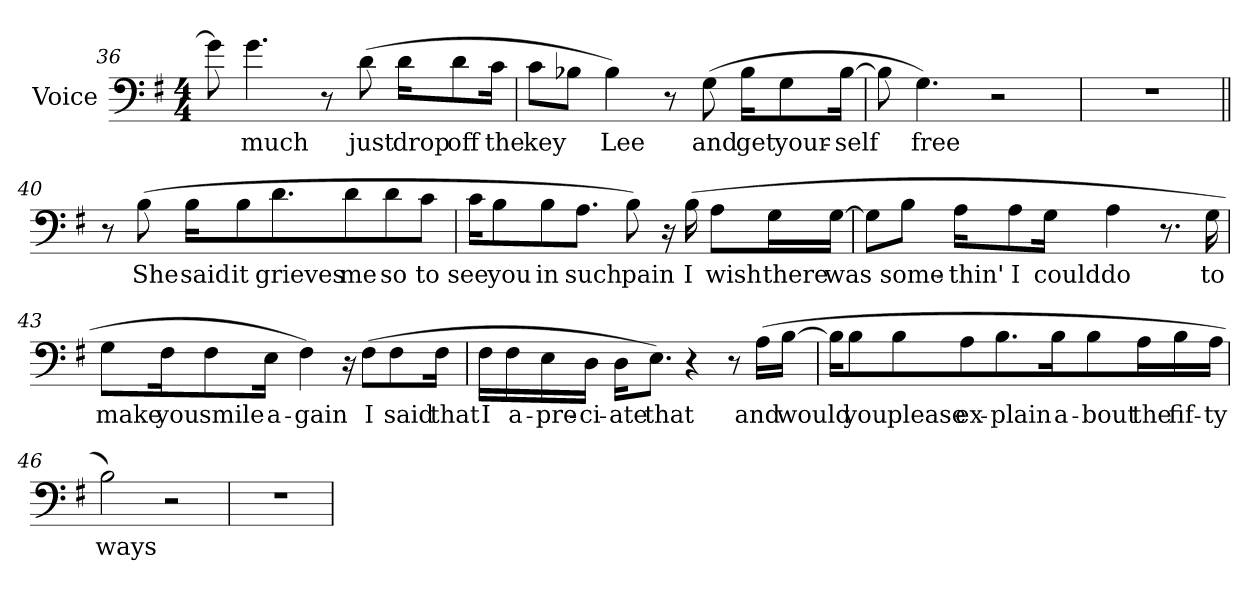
**kern	**text
*part1	*part1
*staff1	*staff1
*I"Voice	*
*I'Voice	*
*clefF4	*
*k[f#]	*
*e:	*
*M4/4	*
=36	=36
8gi\]	.
!	!LO:LY:b:color=#000000
4.gi\	much
8r	.
!	!LO:LY:b:color=#000000
(8di\	just
!	!LO:LY:b:color=#000000
16di\KL	drop
!	!LO:LY:b:color=#000000
8di\	off
!	!LO:LY:b:color=#000000
16ci\Jk	the
!!LO:LB:g=z
=37	=37
!	!LO:LY:b:color=#000000
8ci\L	key
8B-Xi\J	.
!	!LO:LY:b:color=#000000
4B-i\)	Lee
8r	.
!	!LO:LY:b:color=#000000
(8Gi\	and
!	!LO:LY:b:color=#000000
16B-i\KL	get
!	!LO:LY:b:color=#000000
8Gi\	your-
!	!LO:LY:b:color=#000000
[16B-i\Jk	-self
=38	=38
8B-i\]	.
!	!LO:LY:b:color=#000000
4.Gi\)	free
2r	.
=39	=39
1r	.
=40||	=40||
8r	.
!	!LO:LY:b:color=#000000
(8Bi\	She
!	!LO:LY:b:color=#000000
16Bi\KL	said
!	!LO:LY:b:color=#000000
8Bi\	it
!	!LO:LY:b:color=#000000
8.di\	grieves
!	!LO:LY:b:color=#000000
8di\	me
!	!LO:LY:b:color=#000000
8di\	so
!	!LO:LY:b:color=#000000
8ci\J	to
!!LO:LB:g=z
=41	=41
!	!LO:LY:b:color=#000000
16ci\KL	see
!	!LO:LY:b:color=#000000
8Bi\	you
!	!LO:LY:b:color=#000000
8Bi\	in
!	!LO:LY:b:color=#000000
8.Ai\J	such
!	!LO:LY:b:color=#000000
8Bi\)	pain
16r	.
!	!LO:LY:b:color=#000000
(16Bi\	I
!	!LO:LY:b:color=#000000
8Ai\L	wish
!	!LO:LY:b:color=#000000
16Gi\L	there
!	!LO:LY:b:color=#000000
[16Gi\JJ	was
=42	=42
8Gi\L]	.
!	!LO:LY:b:color=#000000
8Bi\J	some-
!	!LO:LY:b:color=#000000
16Ai\KL	-thin'
!	!LO:LY:b:color=#000000
8Ai\	I
!	!LO:LY:b:color=#000000
16Gi\Jk	could
!	!LO:LY:b:color=#000000
4Ai\	do
8.r	.
!	!LO:LY:b:color=#000000
16Gi\	to
!!LO:LB:g=z
=43	=43
!	!LO:LY:b:color=#000000
8Gi\L	make
!	!LO:LY:b:color=#000000
16F#i\k	you
!	!LO:LY:b:color=#000000
8F#i\	smile
!	!LO:LY:b:color=#000000
16Ei\Jk	a-
!	!LO:LY:b:color=#000000
4F#i\)	-gain
16r	.
!	!LO:LY:b:color=#000000
(8F#i\L	I
!	!LO:LY:b:color=#000000
8F#i\	said
!	!LO:LY:b:color=#000000
16F#i\Jk	that
=44	=44
!	!LO:LY:b:color=#000000
16F#i\LL	I
!	!LO:LY:b:color=#000000
16F#i\	a-
!	!LO:LY:b:color=#000000
16Ei\	-pre-
!	!LO:LY:b:color=#000000
16Di\JJ	-ci-
!	!LO:LY:b:color=#000000
16Di\KL	-ate
!	!LO:LY:b:color=#000000
8.Ei\J)	that
4r	.
8r	.
!	!LO:LY:b:color=#000000
(16Ai\LL	and
!	!LO:LY:b:color=#000000
[16Bi\JJ	would
!!LO:LB:g=z
=45	=45
16Bi\KL]	.
!	!LO:LY:b:color=#000000
8Bi\	you
!	!LO:LY:b:color=#000000
8Bi\	please
!	!LO:LY:b:color=#000000
8Ai\	ex-
!	!LO:LY:b:color=#000000
8.Bi\	-plain
!	!LO:LY:b:color=#000000
16Bi\k	a-
!	!LO:LY:b:color=#000000
8Bi\	-bout
!	!LO:LY:b:color=#000000
16Ai\L	the
!	!LO:LY:b:color=#000000
16Bi\	fif-
!	!LO:LY:b:color=#000000
16Ai\JJ	-ty
=46	=46
!	!LO:LY:b:color=#000000
2Bi\)	ways
2r	.
=47	=47
1r	.
=	=
*-	*-
